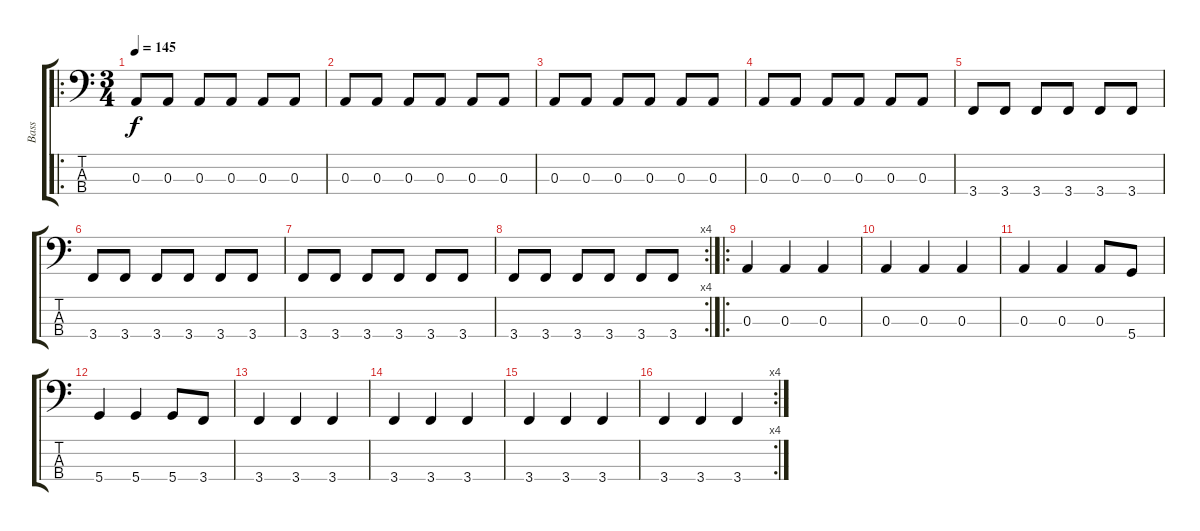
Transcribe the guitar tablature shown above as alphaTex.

\track ("Bass" "Bass") {instrument electricbassfinger}
\staff {score tabs}
\tuning (G2 D2 A1 D1) {hide}
\ro
\ts (3 4)
\tempo 145
\clef f4
\ks c
0.3.8{dy f} 0.3.8 0.3.8 0.3.8 0.3.8 0.3.8 |
0.3.8 0.3.8 0.3.8 0.3.8 0.3.8 0.3.8 |
0.3.8 0.3.8 0.3.8 0.3.8 0.3.8 0.3.8 |
0.3.8 0.3.8 0.3.8 0.3.8 0.3.8 0.3.8 |
3.4.8 3.4.8 3.4.8 3.4.8 3.4.8 3.4.8 |
3.4.8 3.4.8 3.4.8 3.4.8 3.4.8 3.4.8 |
3.4.8 3.4.8 3.4.8 3.4.8 3.4.8 3.4.8 |
\rc 4
3.4.8 3.4.8 3.4.8 3.4.8 3.4.8 3.4.8 |
\ro
0.3.4{volume 13} 0.3.4 0.3.4 |
0.3.4 0.3.4 0.3.4 |
0.3.4 0.3.4 0.3.8 5.4.8 |
5.4.4 5.4.4 5.4.8 3.4.8 |
3.4.4 3.4.4 3.4.4 |
3.4.4 3.4.4 3.4.4 |
3.4.4 3.4.4 3.4.4 |
\rc 4
3.4.4 3.4.4 3.4.4
